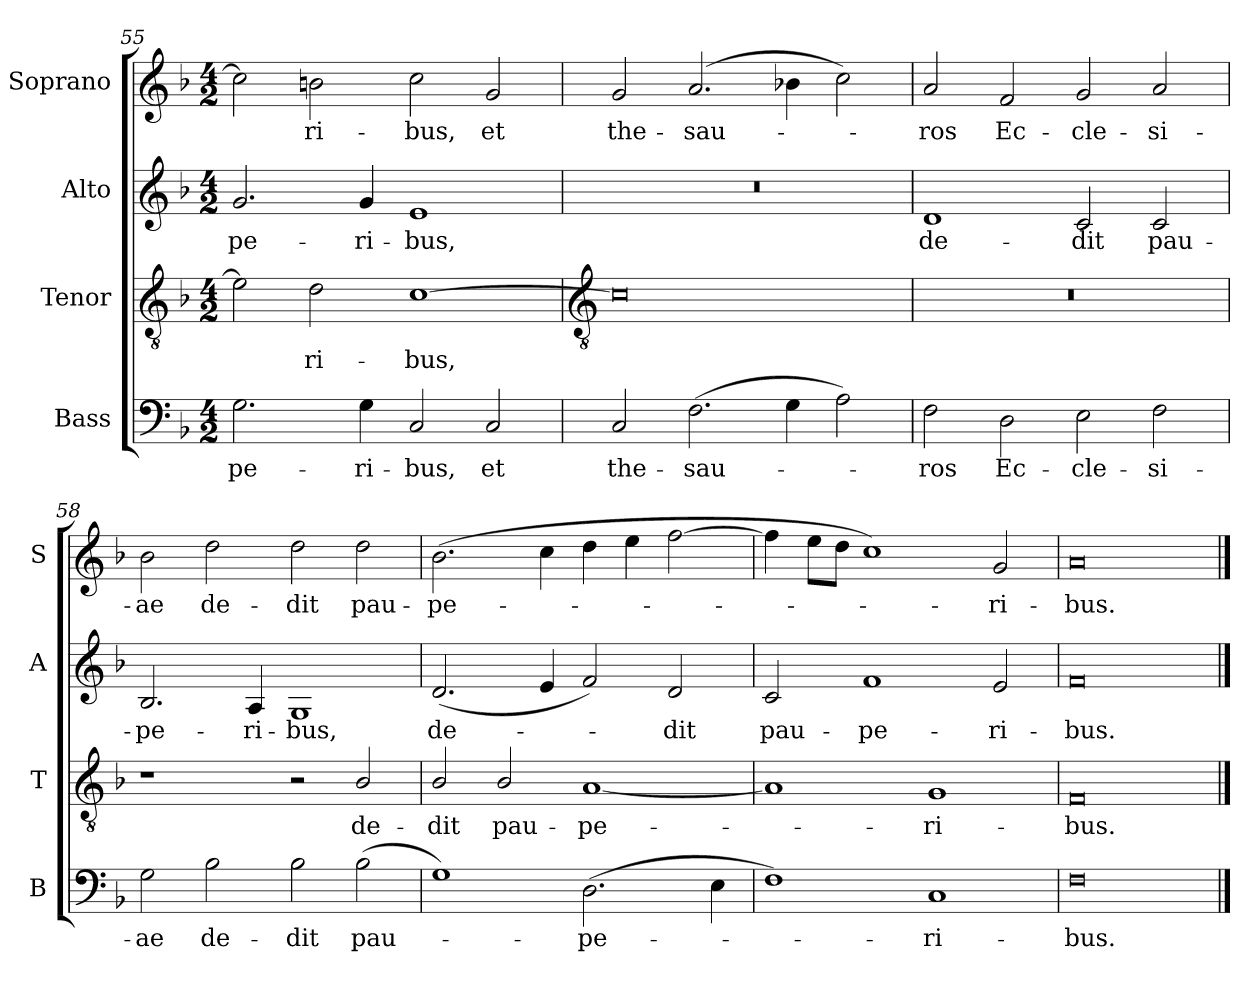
**kern	**text	**kern	**text	**kern	**text	**kern	**text
*part4	*part4	*part3	*part3	*part2	*part2	*part1	*part1
*staff4	*staff4	*staff3	*staff3	*staff2	*staff2	*staff1	*staff1
*I"Bass	*	*I"Tenor	*	*I"Alto	*	*I"Soprano	*
*I'B	*	*I'T	*	*I'A	*	*I'S	*
*clefF4	*	*clefGv2	*	*clefG2	*	*clefG2	*
*k[b-]	*	*k[b-]	*	*k[b-]	*	*k[b-]	*
*F:	*	*F:	*	*F:	*	*F:	*
*M4/2	*	*M4/2	*	*M4/2	*	*M4/2	*
=55	=55	=55	=55	=55	=55	=55	=55
!	!LO:LY:b	!	!	!	!LO:LY:b	!	!
2.G	-pe-	2e]	.	2.g	-pe-	2cc]	.
!	!	!	!LO:LY:b	!	!	!	!LO:LY:b
.	.	2d	ri-	.	.	2bn	ri-
!	!LO:LY:b	!	!	!	!LO:LY:b	!	!
4G	-ri-	.	.	4g	-ri-	.	.
!	!LO:LY:b	!	!LO:LY:b	!	!LO:LY:b	!	!LO:LY:b
2C	-bus,	[1c	-bus,	1e	-bus,	2cc	-bus,
!	!LO:LY:b	!	!	!	!	!	!LO:LY:b
2C	et	.	.	.	.	2g	et
!!LO:LB:g=z
=56	=56	=56	=56	=56	=56	=56	=56
*	*	*clefGv2	*	*	*	*	*
!	!LO:LY:b	!	!	!	!	!	!LO:LY:b
2C	the-	0c]	.	0r	.	2g	the-
!	!LO:LY:b	!	!	!	!	!	!LO:LY:b
(>2.F	-sau-	.	.	.	.	(>2.a	-sau-
4G	.	.	.	.	.	4b-X	.
2A)	.	.	.	.	.	2cc)	.
=57	=57	=57	=57	=57	=57	=57	=57
!	!LO:LY:b	!	!	!	!LO:LY:b	!	!LO:LY:b
2F	ros	0r	.	1d	de-	2a	ros
!	!LO:LY:b	!	!	!	!	!	!LO:LY:b
2D	Ec-	.	.	.	.	2f	Ec-
!	!LO:LY:b	!	!	!	!LO:LY:b	!	!LO:LY:b
2E	-cle-	.	.	2c	-dit	2g	-cle-
!	!LO:LY:b	!	!	!	!LO:LY:b	!	!LO:LY:b
2F	-si-	.	.	2c	pau-	2a	-si-
=58	=58	=58	=58	=58	=58	=58	=58
!	!LO:LY:b	!	!	!	!LO:LY:b	!	!LO:LY:b
2G	-ae	1r	.	2.B-	-pe-	2b-	-ae
!	!LO:LY:b	!	!	!	!	!	!LO:LY:b
2B-	de-	.	.	.	.	2dd	de-
!	!	!	!	!	!LO:LY:b	!	!
.	.	.	.	4A	-ri-	.	.
!	!LO:LY:b	!	!	!	!LO:LY:b	!	!LO:LY:b
2B-	-dit	2r	.	1G	-bus,	2dd	-dit
!	!LO:LY:b	!	!LO:LY:b	!	!	!	!LO:LY:b
(>2B-	pau-	2B-/	de-	.	.	2dd	pau-
=59	=59	=59	=59	=59	=59	=59	=59
!	!	!	!LO:LY:b	!	!LO:LY:b	!	!LO:LY:b
1G)	.	2B-/	-dit	(<2.d	de-	(>2.b-	-pe-
!	!	!	!LO:LY:b	!	!	!	!
.	.	2B-/	pau-	.	.	.	.
.	.	.	.	4e	.	4cc	.
!	!LO:LY:b	!	!LO:LY:b	!	!	!	!
(>2.D	pe-	[1A	-pe-	2f)	.	4dd	.
.	.	.	.	.	.	4ee	.
!	!	!	!	!	!LO:LY:b	!	!
.	.	.	.	2d	dit	[2ff	.
4E	.	.	.	.	.	.	.
=60	=60	=60	=60	=60	=60	=60	=60
!	!	!	!	!	!LO:LY:b	!	!
1F)	.	1A]	.	2c	pau-	4ff]	.
.	.	.	.	.	.	8eeL	.
.	.	.	.	.	.	8ddJ	.
!	!	!	!	!	!LO:LY:b	!	!
.	.	.	.	1f	-pe-	1cc)	.
!	!LO:LY:b	!	!LO:LY:b	!	!	!	!
1C	ri-	1G	ri-	.	.	.	.
!	!	!	!	!	!LO:LY:b	!	!LO:LY:b
.	.	.	.	2e	-ri-	2g	ri-
=61	=61	=61	=61	=61	=61	=61	=61
!	!LO:LY:b	!	!LO:LY:b	!	!LO:LY:b	!	!LO:LY:b
0F	-bus.	0F	-bus.	0f	-bus.	0a	-bus.
==	==	==	==	==	==	==	==
*-	*-	*-	*-	*-	*-	*-	*-
